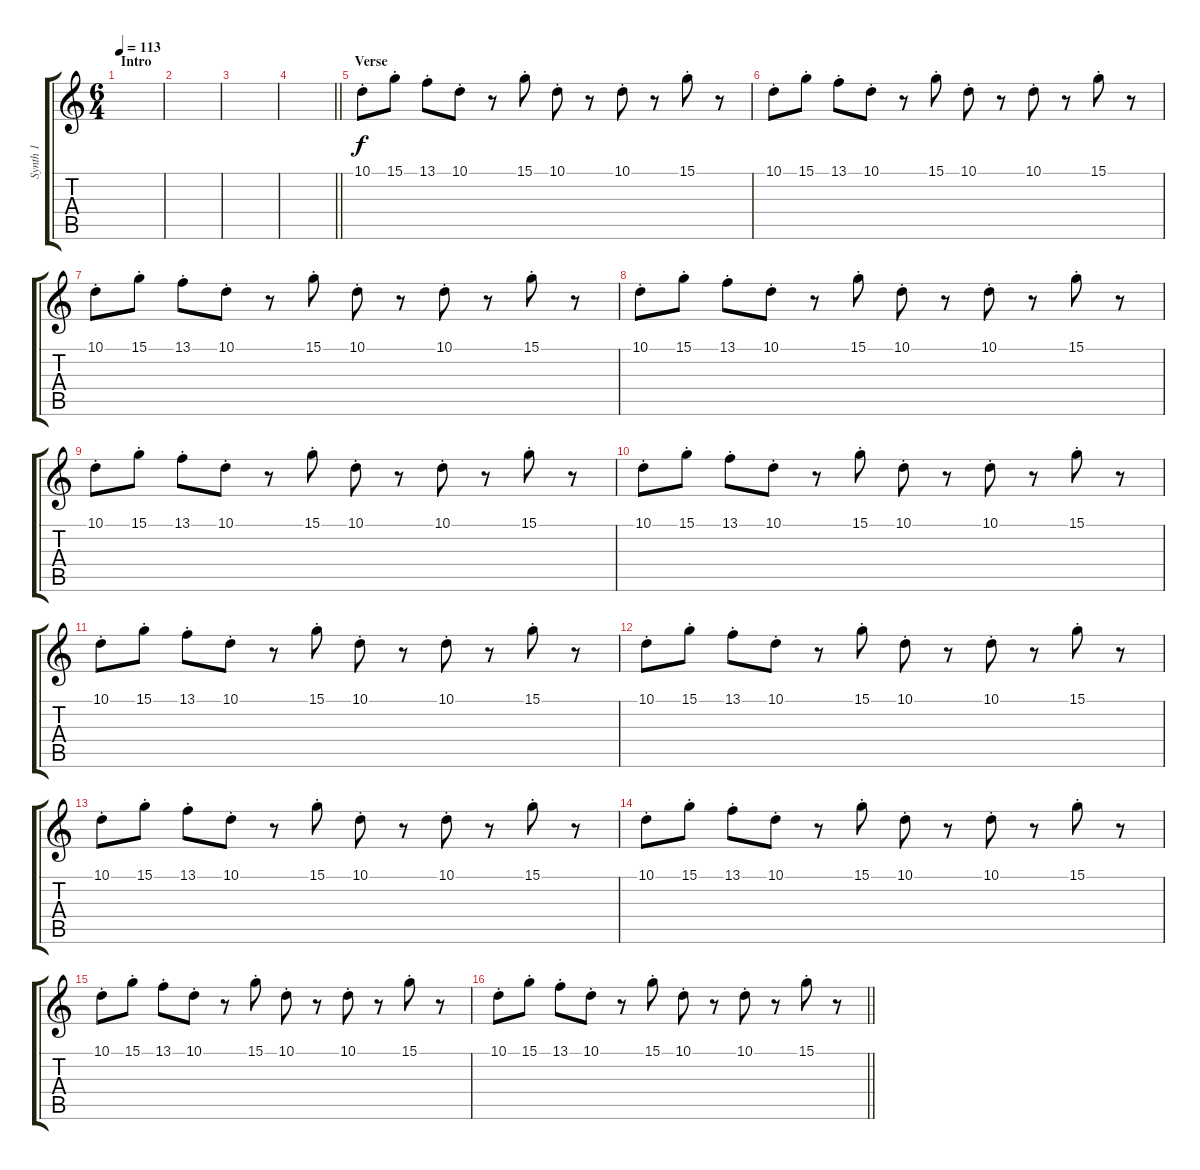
\track ("Synth 1" "Synth 1") {instrument rockorgan}
\staff {score tabs}
\tuning (E4 B3 G3 D3 A2 E2) {hide}
\ts (6 4)
\section ("" "Intro")
\tempo 113
\clef g2
\ks c
|
|
|
\barLineRight lightlight
|
\section ("" "Verse")
10.1{st}.8 15.1{st}.8 13.1{st}.8 10.1{st}.8 r.8 15.1{st}.8 10.1{st}.8 r.8 10.1{st}.8 r.8 15.1{st}.8 r.8 |
10.1{st}.8 15.1{st}.8 13.1{st}.8 10.1{st}.8 r.8 15.1{st}.8 10.1{st}.8 r.8 10.1{st}.8 r.8 15.1{st}.8 r.8 |
10.1{st}.8 15.1{st}.8 13.1{st}.8 10.1{st}.8 r.8 15.1{st}.8 10.1{st}.8 r.8 10.1{st}.8 r.8 15.1{st}.8 r.8 |
10.1{st}.8 15.1{st}.8 13.1{st}.8 10.1{st}.8 r.8 15.1{st}.8 10.1{st}.8 r.8 10.1{st}.8 r.8 15.1{st}.8 r.8 |
10.1{st}.8 15.1{st}.8 13.1{st}.8 10.1{st}.8 r.8 15.1{st}.8 10.1{st}.8 r.8 10.1{st}.8 r.8 15.1{st}.8 r.8 |
10.1{st}.8 15.1{st}.8 13.1{st}.8 10.1{st}.8 r.8 15.1{st}.8 10.1{st}.8 r.8 10.1{st}.8 r.8 15.1{st}.8 r.8 |
10.1{st}.8 15.1{st}.8 13.1{st}.8 10.1{st}.8 r.8 15.1{st}.8 10.1{st}.8 r.8 10.1{st}.8 r.8 15.1{st}.8 r.8 |
10.1{st}.8 15.1{st}.8 13.1{st}.8 10.1{st}.8 r.8 15.1{st}.8 10.1{st}.8 r.8 10.1{st}.8 r.8 15.1{st}.8 r.8 |
10.1{st}.8 15.1{st}.8 13.1{st}.8 10.1{st}.8 r.8 15.1{st}.8 10.1{st}.8 r.8 10.1{st}.8 r.8 15.1{st}.8 r.8 |
10.1{st}.8 15.1{st}.8 13.1{st}.8 10.1{st}.8 r.8 15.1{st}.8 10.1{st}.8 r.8 10.1{st}.8 r.8 15.1{st}.8 r.8 |
10.1{st}.8 15.1{st}.8 13.1{st}.8 10.1{st}.8 r.8 15.1{st}.8 10.1{st}.8 r.8 10.1{st}.8 r.8 15.1{st}.8 r.8 |
\barLineRight lightlight
10.1{st}.8 15.1{st}.8 13.1{st}.8 10.1{st}.8 r.8 15.1{st}.8 10.1{st}.8 r.8 10.1{st}.8 r.8 15.1{st}.8 r.8
